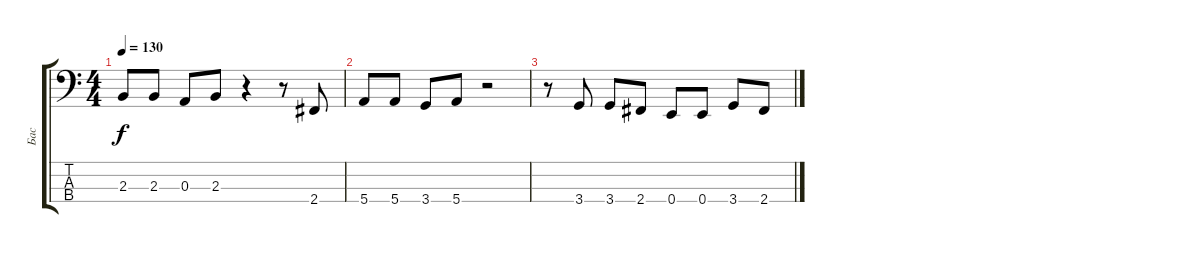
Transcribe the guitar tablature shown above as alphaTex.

\track ("Бас" "Бас") {instrument electricbassfinger}
\staff {score tabs}
\tuning (G2 D2 A1 E1) {hide}
\ts (4 4)
\tempo 130
\clef f4
\ks c
2.3.8{dy f} 2.3.8 0.3.8 2.3.8 r.4 r.8 2.4.8 |
5.4.8 5.4.8 3.4.8 5.4.8 r.2 |
r.8 3.4.8 3.4.8 2.4.8 0.4.8 0.4.8 3.4.8 2.4.8
